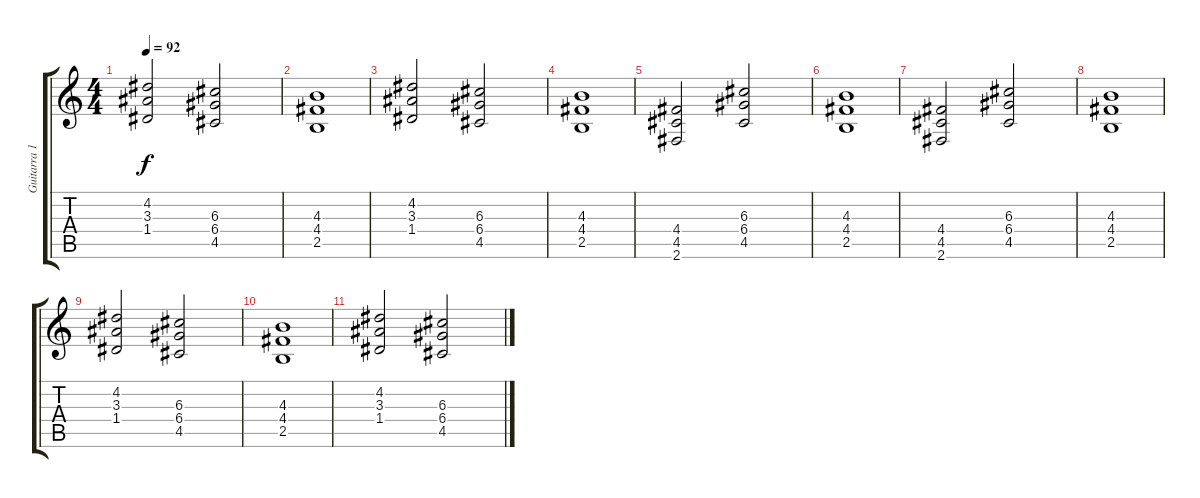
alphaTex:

\track ("Guitarra 1" "Guitarra 1") {instrument distortionguitar}
\staff {score tabs}
\tuning (E4 B3 G3 D3 A2 E2) {hide}
\ts (4 4)
\tempo 92
\clef g2
\ks c
(4.2 3.3 1.4).2{dy f} (6.3 6.4 4.5).2 |
(4.3 4.4 2.5).1 |
(4.2 3.3 1.4).2 (6.3 6.4 4.5).2 |
(4.3 4.4 2.5).1 |
(4.4 4.5 2.6).2{volume 14} (6.3 6.4 4.5).2 |
(4.3 4.4 2.5).1{volume 12} |
(4.4 4.5 2.6).2{volume 10} (6.3 6.4 4.5).2 |
(4.3 4.4 2.5).1{volume 8} |
(4.2 3.3 1.4).2{volume 6} (6.3 6.4 4.5).2 |
(4.3 4.4 2.5).1{volume 4} |
(4.2 3.3 1.4).2{volume 2} (6.3 6.4 4.5).2{volume 1}
